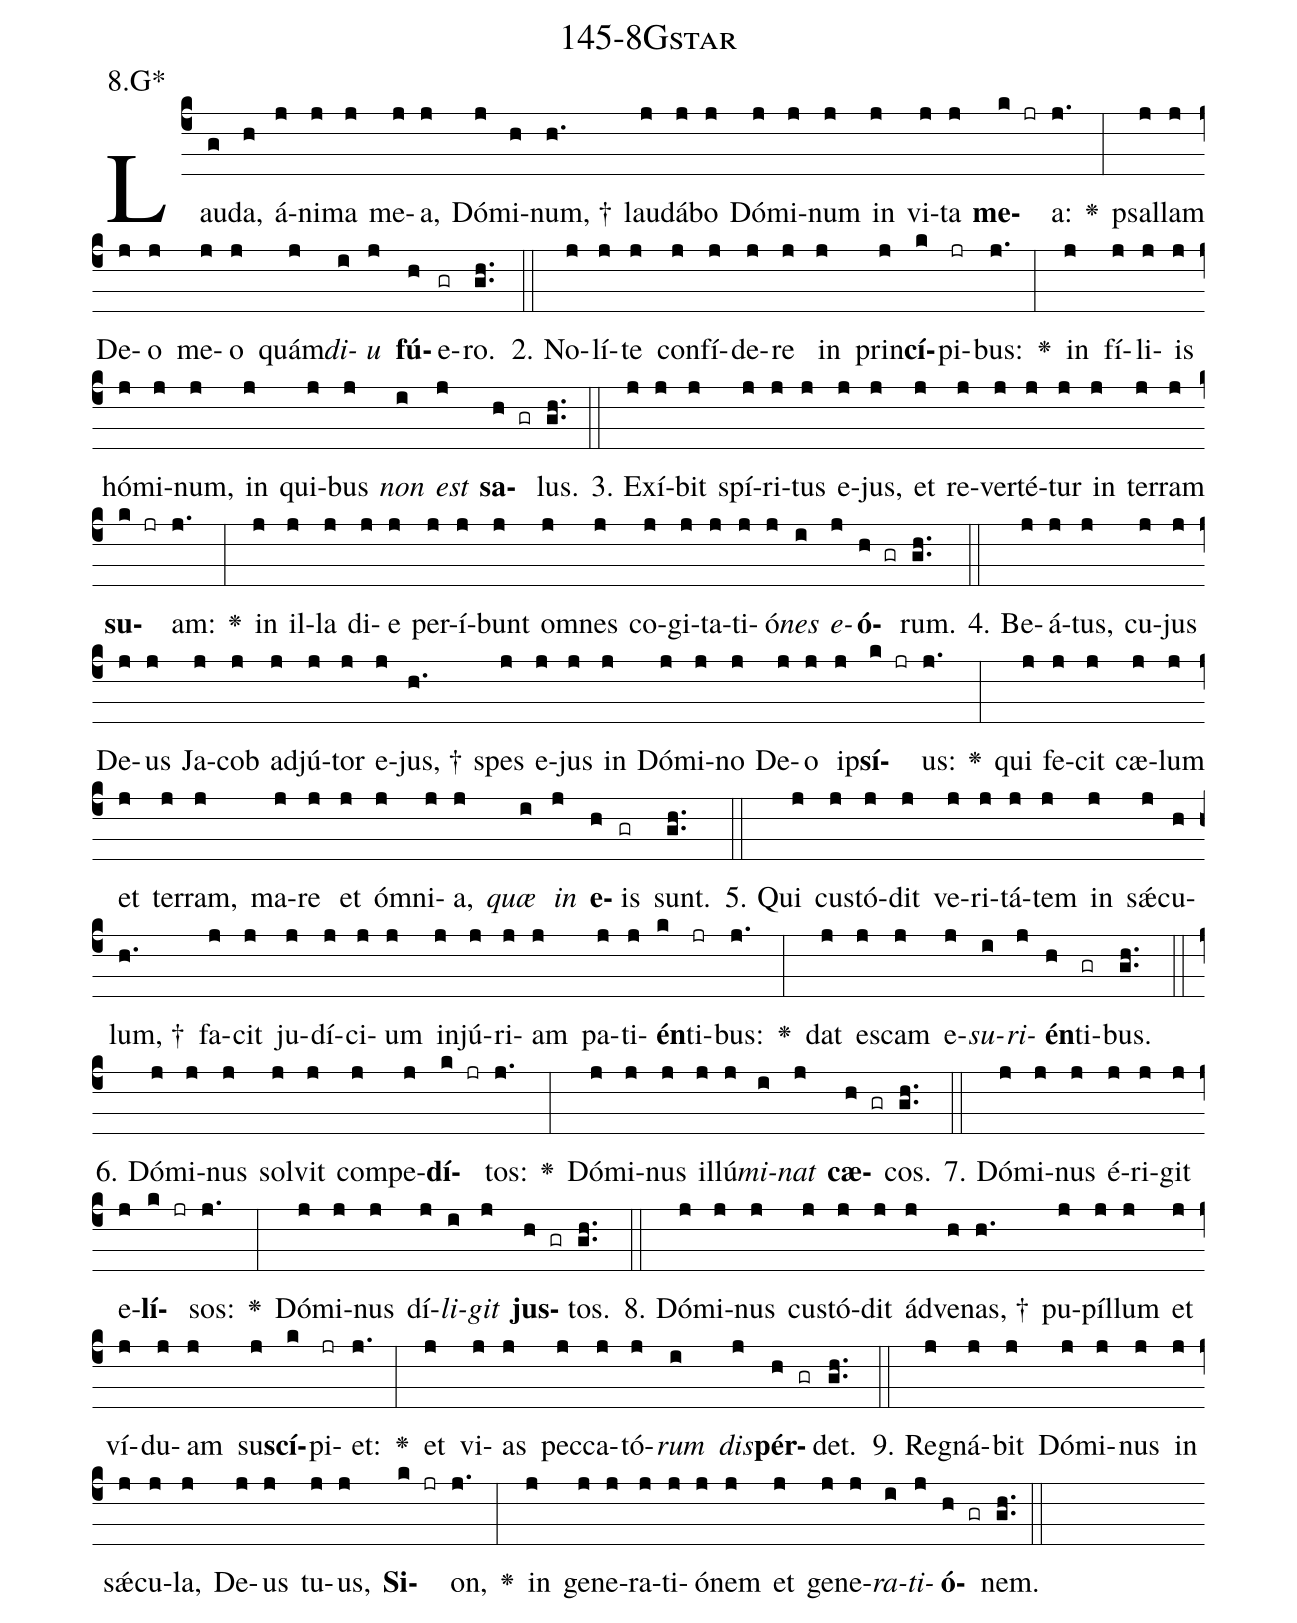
name: 145-8Gstar;
annotation: 8.G*;
%%
(c4)Lau(g)da,(h) á(j)ni(j)ma(j) me(j)a,(j) Dó(j)mi(h)num, †(h.) lau(j)dá(j)bo(j) Dó(j)mi(j)num(j) in(j) vi(j)ta(j) <b>me</b>(k jr)a:(j.) <v>\greheightstar</v>(:) psal(j)lam(j) De(j)o(j) me(j)o(j) quám(j)<i>di</i>(i)<i>u</i>(j) <b>fú</b>(h)e(gr)ro.(gh..) (::)
2. No(j)lí(j)te(j) con(j)fí(j)de(j)re(j) in(j) prin(j)<b>cí</b>(k)pi(jr)bus:(j.) <v>\greheightstar</v>(:) in(j) fí(j)li(j)is(j) hó(j)mi(j)num,(j) in(j) qui(j)bus(j) <i>non</i>(i) <i>est</i>(j) <b>sa</b>(h gr)lus.(gh..) (::)
3. Ex(j)í(j)bit(j) spí(j)ri(j)tus(j) e(j)jus,(j) et(j) re(j)ver(j)té(j)tur(j) in(j) ter(j)ram(j) <b>su</b>(k jr)am:(j.) <v>\greheightstar</v>(:) in(j) il(j)la(j) di(j)e(j) per(j)í(j)bunt(j) om(j)nes(j) co(j)gi(j)ta(j)ti(j)ó(j)<i>nes</i>(i) <i>e</i>(j)<b>ó</b>(h gr)rum.(gh..) (::)
4. Be(j)á(j)tus,(j) cu(j)jus(j) De(j)us(j) Ja(j)cob(j) ad(j)jú(j)tor(j) e(j)jus, †(h.) spes(j) e(j)jus(j) in(j) Dó(j)mi(j)no(j) De(j)o(j) ip(j)<b>sí</b>(k jr)us:(j.) <v>\greheightstar</v>(:) qui(j) fe(j)cit(j) cæ(j)lum(j) et(j) ter(j)ram,(j) ma(j)re(j) et(j) óm(j)ni(j)a,(j) <i>quæ</i>(i) <i>in</i>(j) <b>e</b>(h)is(gr) sunt.(gh..) (::)
5. Qui(j) cus(j)tó(j)dit(j) ve(j)ri(j)tá(j)tem(j) in(j) sǽ(j)cu(h)lum, †(h.) fa(j)cit(j) ju(j)dí(j)ci(j)um(j) in(j)jú(j)ri(j)am(j) pa(j)ti(j)<b>én</b>(k)ti(jr)bus:(j.) <v>\greheightstar</v>(:) dat(j) es(j)cam(j) e(j)<i>su</i>(i)<i>ri</i>(j)<b>én</b>(h)ti(gr)bus.(gh..) (::)
6. Dó(j)mi(j)nus(j) sol(j)vit(j) com(j)pe(j)<b>dí</b>(k jr)tos:(j.) <v>\greheightstar</v>(:) Dó(j)mi(j)nus(j) il(j)lú(j)<i>mi</i>(i)<i>nat</i>(j) <b>cæ</b>(h gr)cos.(gh..) (::)
7. Dó(j)mi(j)nus(j) é(j)ri(j)git(j) e(j)<b>lí</b>(k jr)sos:(j.) <v>\greheightstar</v>(:) Dó(j)mi(j)nus(j) dí(j)<i>li</i>(i)<i>git</i>(j) <b>jus</b>(h gr)tos.(gh..) (::)
8. Dó(j)mi(j)nus(j) cus(j)tó(j)dit(j) ád(j)ve(h)nas, †(h.) pu(j)píl(j)lum(j) et(j) ví(j)du(j)am(j) su(j)<b>scí</b>(k)pi(jr)et:(j.) <v>\greheightstar</v>(:) et(j) vi(j)as(j) pec(j)ca(j)tó(j)<i>rum</i>(i) <i>dis</i>(j)<b>pér</b>(h gr)det.(gh..) (::)
9. Re(j)gná(j)bit(j) Dó(j)mi(j)nus(j) in(j) sǽ(j)cu(j)la,(j) De(j)us(j) tu(j)us,(j) <b>Si</b>(k jr)on,(j.) <v>\greheightstar</v>(:) in(j) ge(j)ne(j)ra(j)ti(j)ó(j)nem(j) et(j) ge(j)ne(j)<i>ra</i>(i)<i>ti</i>(j)<b>ó</b>(h gr)nem.(gh..) (::)
